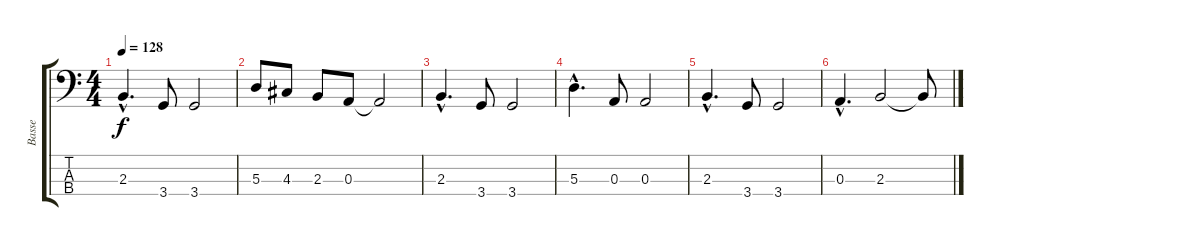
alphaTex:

\track ("Basse" "Basse") {instrument electricbassfinger}
\staff {score tabs}
\tuning (G2 D2 A1 E1) {hide}
\ts (4 4)
\tempo 128
\clef f4
\ks c
2.3{hac}.4{d dy f} 3.4.8 3.4.2 |
5.3.8 4.3.8 2.3.8 0.3.8 0.3{t}.2 |
2.3{hac}.4{d} 3.4.8 3.4.2 |
5.3{hac}.4{d} 0.3.8 0.3.2 |
2.3{hac}.4{d} 3.4.8 3.4.2 |
0.3{hac}.4{d} 2.3.2 2.3{t}.8
